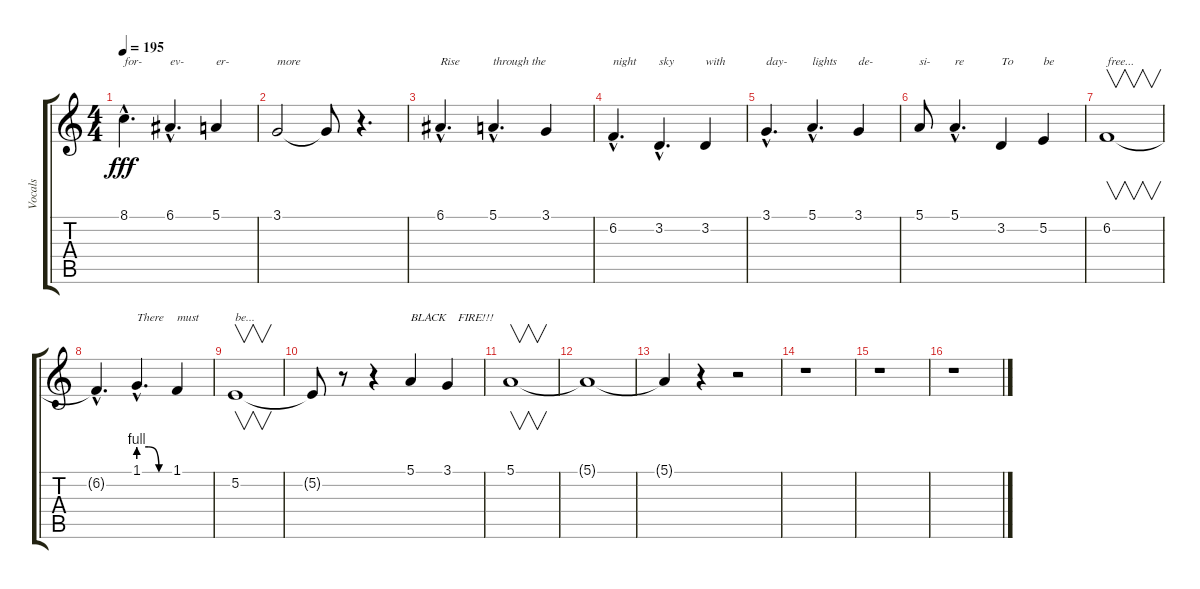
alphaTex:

\track ("Vocals" "Vocals") {instrument lead2sawtooth}
\staff {score tabs}
\tuning (E4 B3 G3 D3 A2 E2) {hide}
\ts (4 4)
\tempo 195
\clef g2
\ks c
8.1{hac}.4{d txt "for-" dy fff} 6.1{hac}.4{d txt "ev-"} 5.1.4{txt "er-"} |
3.1.2{txt "more"} 3.1{t}.8 r.4{d} |
6.1{hac}.4{d txt "Rise"} 5.1{hac}.4{d txt "through the"} 3.1.4 |
6.2{hac}.4{d txt "night"} 3.2{hac}.4{d txt "sky"} 3.2.4{txt "with"} |
3.1{hac}.4{d txt "day-"} 5.1{hac}.4{d txt "lights"} 3.1.4{txt "de-"} |
5.1.8{txt "si-"} 5.1{hac}.4{d txt "re"} 3.2.4{txt "To"} 5.2.4{txt "be"} |
6.2.1{v txt "free..."} |
6.2{hac t}.4{d} 1.1{be (custom 0 4 20 4 40 0 60 0) hac}.4{d txt "There"} 1.1.4{txt "must"} |
5.2.1{v txt "be..."} |
5.2{t}.8 r.8 r.4 5.1.4{txt "BLACK    FIRE!!!"} 3.1.4 |
5.1.1{v} |
5.1{t}.1 |
5.1{t}.4 r.4 r.2 |
r.1 |
r.1 |
r.1
